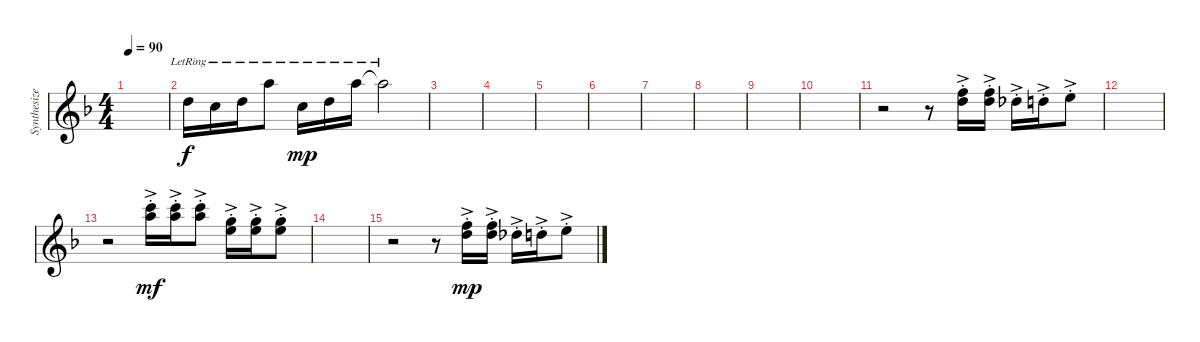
\track ("Synthesizer" "Synthesize") {instrument fx3crystal}
\staff {score}
\tuning (E4 B3 G3 D3 A2 E2 B1) {hide}
\ts (4 4)
\tempo 90
\clef g2
\ks f
|
10.1{lr}.16 8.1{lr}.16 10.1{lr}.16 17.1{lr}.8 8.1{lr}.16{dy mp} 10.1{lr}.16 17.1{lr}.16 17.1{lr t}.2 |
|
|
|
|
|
|
|
|
r.2 r.8 (13.1{ac st} 15.2{ac st}).16 (10.1{ac st} 18.2{ac st}).16 9.1{ac st}.16 10.1{ac st}.16 12.1{ac st}.8 |
|
r.2 (20.1{ac st} 22.2{ac st}).16{dy mf} (17.1{ac st} 25.2{ac st}).16 (20.1{ac st} 22.2{ac st}).8 (15.1{ac st} 17.2{ac st}).16 (12.1{ac st} 20.2{ac st}).16 (15.1{ac st} 17.2{ac st}).8 |
|
r.2 r.8 (13.1{ac st} 15.2{ac st}).16{dy mp} (10.1{ac st} 18.2{ac st}).16 9.1{ac st}.16 10.1{ac st}.16 12.1{ac st}.8
